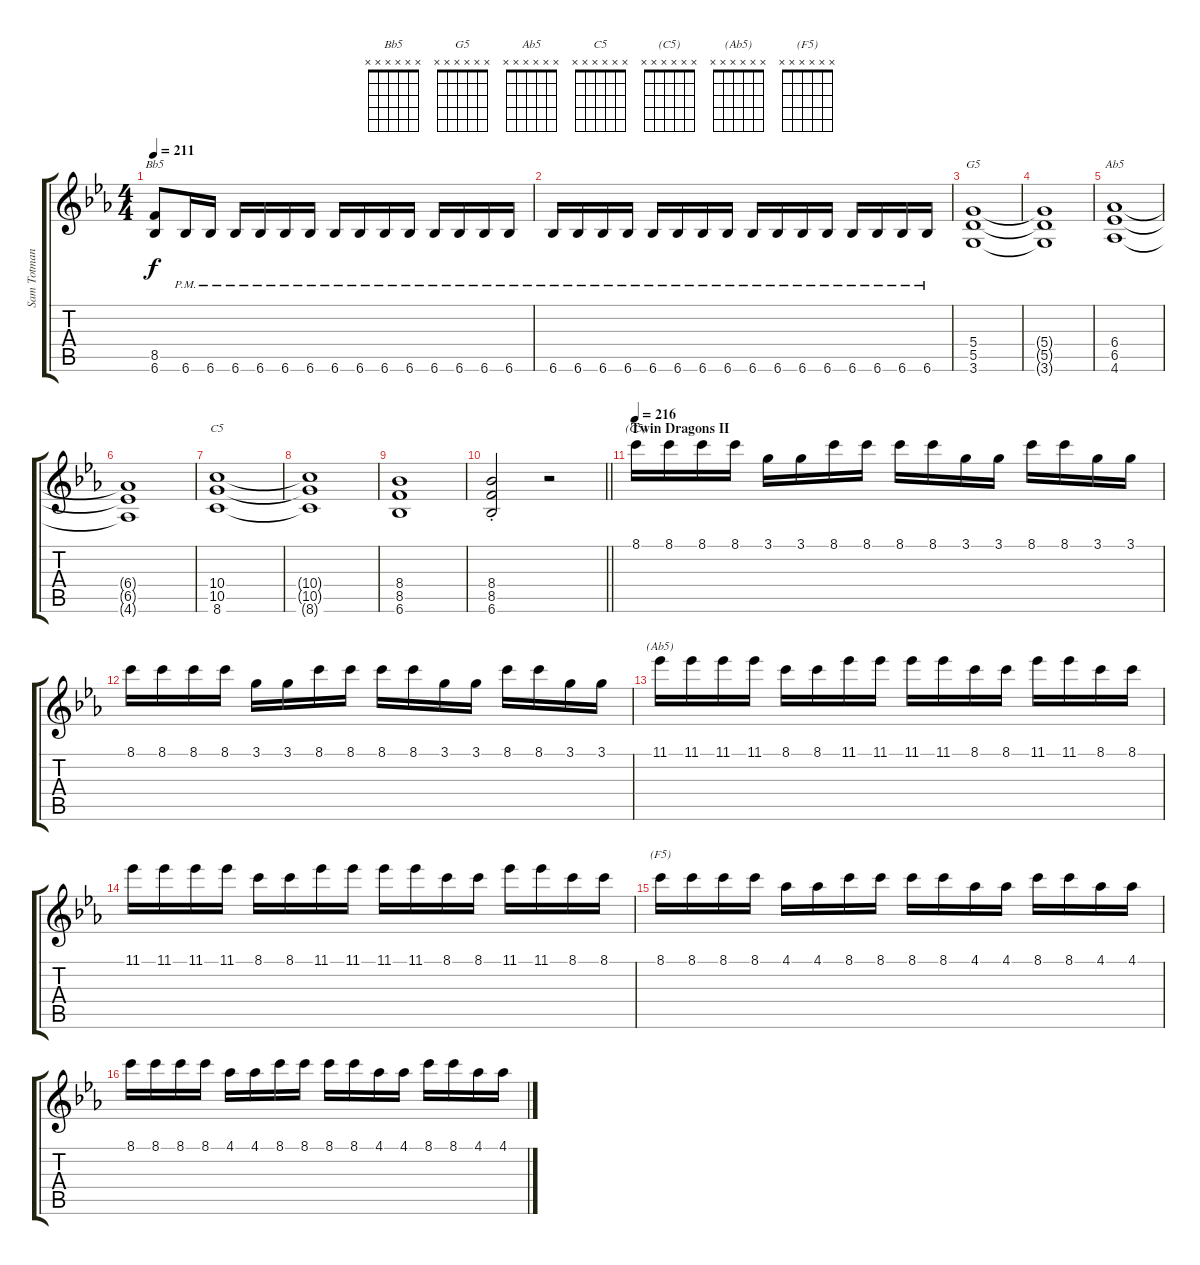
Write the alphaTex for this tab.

\track ("Sam Totman (Lead 2 and Rhythm)" "Sam Totman") {instrument distortionguitar}
\staff {score tabs}
\tuning (E4 B3 G3 D3 A2 E2) {hide}
\chord ("Bb5" x x x x x x)
\chord ("G5" x x x x x x)
\chord ("Ab5" x x x x x x)
\chord ("C5" x x x x x x)
\chord ("(C5)" x x x x x x)
\chord ("(Ab5)" x x x x x x)
\chord ("(F5)" x x x x x x)
\ts (4 4)
\tempo 211
\clef g2
\ks eb
(8.5 6.6).8{ch "Bb5" dy f} 6.6{pm}.16 6.6{pm}.16 6.6{pm}.16 6.6{pm}.16 6.6{pm}.16 6.6{pm}.16 6.6{pm}.16 6.6{pm}.16 6.6{pm}.16 6.6{pm}.16 6.6{pm}.16 6.6{pm}.16 6.6{pm}.16 6.6{pm}.16 |
6.6{pm}.16 6.6{pm}.16 6.6{pm}.16 6.6{pm}.16 6.6{pm}.16 6.6{pm}.16 6.6{pm}.16 6.6{pm}.16 6.6{pm}.16 6.6{pm}.16 6.6{pm}.16 6.6{pm}.16 6.6{pm}.16 6.6{pm}.16 6.6{pm}.16 6.6{pm}.16 |
(5.4 5.5 3.6).1{ch "G5"} |
(5.4{t} 5.5{t} 3.6{t}).1 |
(6.4 6.5 4.6).1{ch "Ab5"} |
(6.4{t} 6.5{t} 4.6{t}).1 |
(10.4 10.5 8.6).1{ch "C5"} |
(10.4{t} 10.5{t} 8.6{t}).1 |
(8.4 8.5 6.6).1 |
\barLineRight lightlight
(8.4{st} 8.5{st} 6.6{st}).2 r.2 |
\section ("" "Twin Dragons II")
\tempo 216
8.1.16{ch "(C5)"} 8.1.16 8.1.16 8.1.16 3.1.16 3.1.16 8.1.16 8.1.16 8.1.16 8.1.16 3.1.16 3.1.16 8.1.16 8.1.16 3.1.16 3.1.16 |
8.1.16 8.1.16 8.1.16 8.1.16 3.1.16 3.1.16 8.1.16 8.1.16 8.1.16 8.1.16 3.1.16 3.1.16 8.1.16 8.1.16 3.1.16 3.1.16 |
11.1.16{ch "(Ab5)"} 11.1.16 11.1.16 11.1.16 8.1.16 8.1.16 11.1.16 11.1.16 11.1.16 11.1.16 8.1.16 8.1.16 11.1.16 11.1.16 8.1.16 8.1.16 |
11.1.16 11.1.16 11.1.16 11.1.16 8.1.16 8.1.16 11.1.16 11.1.16 11.1.16 11.1.16 8.1.16 8.1.16 11.1.16 11.1.16 8.1.16 8.1.16 |
8.1.16{ch "(F5)"} 8.1.16 8.1.16 8.1.16 4.1.16 4.1.16 8.1.16 8.1.16 8.1.16 8.1.16 4.1.16 4.1.16 8.1.16 8.1.16 4.1.16 4.1.16 |
8.1.16 8.1.16 8.1.16 8.1.16 4.1.16 4.1.16 8.1.16 8.1.16 8.1.16 8.1.16 4.1.16 4.1.16 8.1.16 8.1.16 4.1.16 4.1.16
